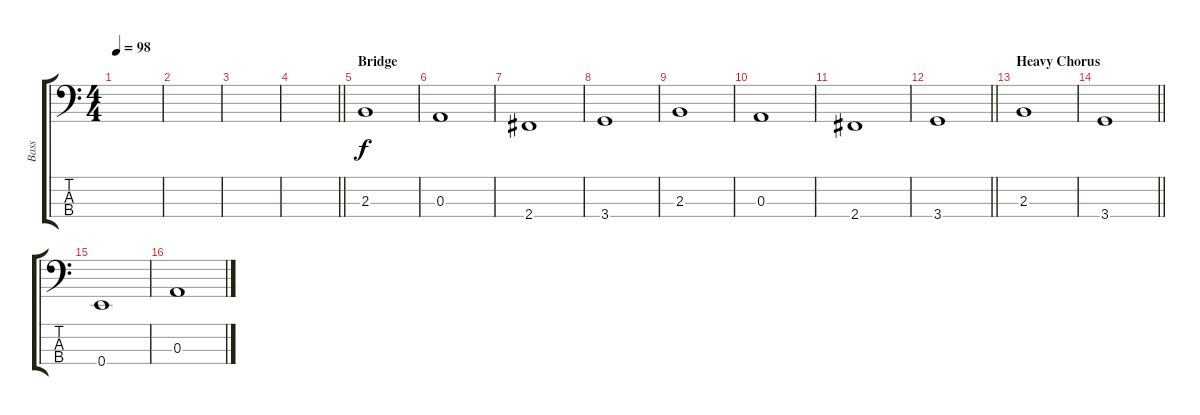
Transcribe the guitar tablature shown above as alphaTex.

\track ("Bass" "Bass") {instrument electricbassfinger}
\staff {score tabs}
\tuning (G2 D2 A1 E1) {hide}
\ts (4 4)
\tempo 98
\clef f4
\ks c
|
|
|
\barLineRight lightlight
|
\section ("" "Bridge")
2.3.1{volume 16 instrument electricbassfinger} |
0.3.1 |
2.4.1 |
3.4.1 |
2.3.1{volume 16 instrument electricbassfinger} |
0.3.1 |
2.4.1 |
\barLineRight lightlight
3.4.1 |
\section ("" "Heavy Chorus")
2.3.1 |
\barLineRight lightlight
3.4.1 |
0.4.1 |
0.3.1
